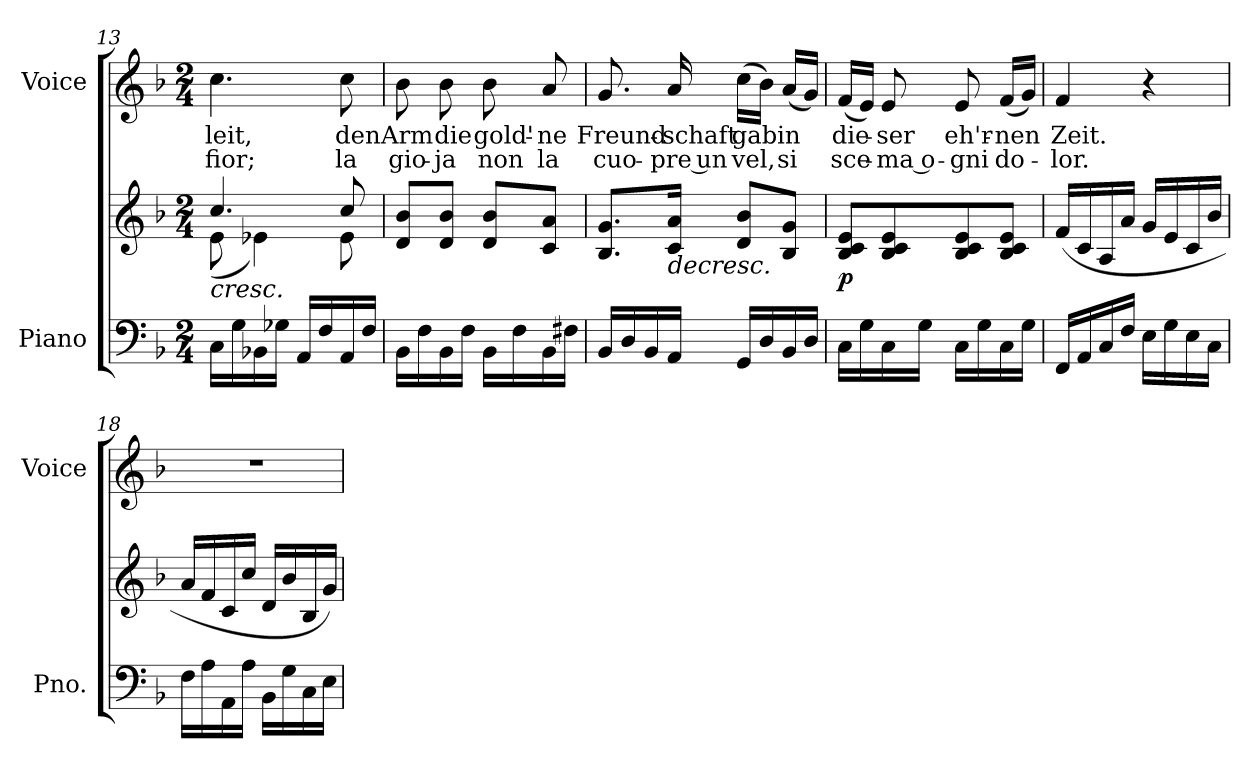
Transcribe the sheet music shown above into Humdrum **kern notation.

**kern	**kern	**dynam	**kern	**text	**text
*part2	*part2	*part2	*part1	*part1	*part1
*staff3	*staff2	*staff2/3	*staff1	*staff1	*staff1
*I"Piano	*	*	*I"Voice	*	*
*I'Pno.	*	*	*I'Voice	*	*
*clefF4	*clefG2	*	*clefG2	*	*
*k[b-]	*k[b-]	*	*k[b-]	*	*
*F:	*F:	*	*F:	*	*
*M2/4	*M2/4	*	*M2/4	*	*
=13	=13	=13	=13	=13	=13
*	*^	*	*	*	*
!	!LO:TX:b:i:t=cresc.	!	!	!	!	!
!	!	!	!	!	!LO:LY:b:color=#000000	!LO:LY:b:color=#000000
16Ci\LL	4.cci/	(8ei\	.	4.cci\	-leit,	fior;
16Gi\	.	.	.	.	.	.
16BB-Xi\	.	4e-Xi\)	.	.	.	.
16G-Xi\JJ	.	.	.	.	.	.
16AAi/LL	.	.	.	.	.	.
16Fi/	.	.	.	.	.	.
!	!	!	!	!	!LO:LY:b:color=#000000	!LO:LY:b:color=#000000
16AAi/	8cci/	8e-i\	.	8cci\	den	la
16Fi/JJ	.	.	.	.	.	.
*	*v	*v	*	*	*	*
=14	=14	=14	=14	=14	=14
!	!	!	!	!LO:LY:b:color=#000000	!LO:LY:b:color=#000000
16BB-i\LL	8di/ 8b-iL	.	8b-i\	Arm	gio-
16Fi\	.	.	.	.	.
!	!	!	!	!LO:LY:b:color=#000000	!LO:LY:b:color=#000000
16BB-i\	8di/ 8b-iJ	.	8b-i\	die	-ja
16Fi\JJ	.	.	.	.	.
!	!	!	!	!LO:LY:b:color=#000000	!LO:LY:b:color=#000000
16BB-i\LL	8di/ 8b-iL	.	8b-i\	gold'-	non
16Fi\	.	.	.	.	.
!	!	!	!	!LO:LY:b:color=#000000	!LO:LY:b:color=#000000
16BB-i\	8ci/ 8aiJ	.	8ai/	-ne	la
16F#Xi\JJ	.	.	.	.	.
!!LO:LB:g=z
=15	=15	=15	=15	=15	=15
!	!	!	!	!LO:LY:b:color=#000000	!LO:LY:b:color=#000000
16BB-i/LL	8.B-i/ 8.giL	.	8.gi/	Freund-	cuo-
16Di/	.	.	.	.	.
16BB-i/	.	.	.	.	.
!	!LO:TX:b:i:t=decresc.	!	!	!	!
!	!	!	!	!LO:LY:b:color=#000000	!LO:LY:b:color=#000000
16AAi/JJ	16ci/ 16aiJk	.	16ai/	-schaft	-pre un
!	!	!	!	!LO:LY:b:color=#000000	!LO:LY:b:color=#000000
16GGi/LL	8di/ 8b-iL	.	(16cci\LL	gab	vel,
16Di/	.	.	16b-i\JJ)	.	.
!	!	!	!	!LO:LY:b:color=#000000	!LO:LY:b:color=#000000
16BB-i/	8B-i/ 8giJ	.	(16ai/LL	in	si
16Di/JJ	.	.	16gi/JJ)	.	.
=16	=16	=16	=16	=16	=16
!	!	!	!	!LO:LY:b:color=#000000	!LO:LY:b:color=#000000
16Ci\LL	8B-i/ 8ci 8eiL	p	(16fi/LL	die-	sce-
16Gi\	.	.	16ei/JJ)	.	.
!	!	!	!	!LO:LY:b:color=#000000	!LO:LY:b:color=#000000
16Ci\	8B-i/ 8ci 8ei	.	8ei/	-ser	-ma o-
16Gi\JJ	.	.	.	.	.
!	!	!	!	!LO:LY:b:color=#000000	!LO:LY:b:color=#000000
16Ci\LL	8B-i/ 8ci 8ei	.	8ei/	eh'r-	-gni
16Gi\	.	.	.	.	.
!	!	!	!	!LO:LY:b:color=#000000	!LO:LY:b:color=#000000
16Ci\	8B-i/ 8ci 8eiJ	.	(16fi/LL	-nen	do-
16Gi\JJ	.	.	16gi/JJ)	.	.
=17	=17	=17	=17	=17	=17
!	!	!	!	!LO:LY:b:color=#000000	!LO:LY:b:color=#000000
16FFi/LL	(16fi/LL	.	4fi/	Zeit.	-lor.
16AAi/	16ci/	.	.	.	.
16Ci/	16Ai/	.	.	.	.
16Fi/JJ	16ai/JJ	.	.	.	.
16Ei\LL	16gi/LL	.	4r	.	.
16Gi\	16ei/	.	.	.	.
16Ei\	16ci/	.	.	.	.
16Ci\JJ	16b-i/JJ	.	.	.	.
=18	=18	=18	=18	=18	=18
!	!	!	!LO:N:vis=1	!	!
16Fi\LL	16ai/LL	.	2r	.	.
16Ai\	16fi/	.	.	.	.
16AAi\	16ci/	.	.	.	.
16Ai\JJ	16cci/JJ	.	.	.	.
16BB-i\LL	16di/LL	.	.	.	.
16Gi\	16b-i/	.	.	.	.
16Ci\	16B-i/	.	.	.	.
16Ei\JJ	16gi/JJ)	.	.	.	.
=	=	=	=	=	=
*-	*-	*-	*-	*-	*-
